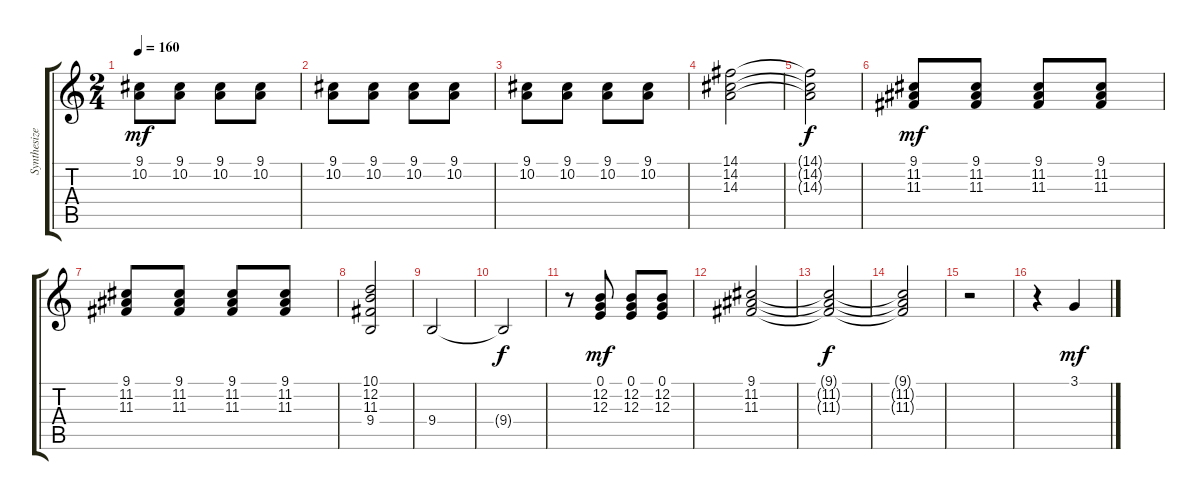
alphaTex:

\track ("Synthesizer(strings)" "Synthesize") {instrument stringensemble1}
\staff {score tabs}
\tuning (E4 B3 G3 D3 A2 E2) {hide}
\ts (2 4)
\tempo 160
\clef g2
\ks c
(9.1 10.2).8{dy mf} (9.1 10.2).8 (9.1 10.2).8 (9.1 10.2).8 |
(9.1 10.2).8 (9.1 10.2).8 (9.1 10.2).8 (9.1 10.2).8 |
(9.1 10.2).8 (9.1 10.2).8 (9.1 10.2).8 (9.1 10.2).8 |
(14.1 14.2 14.3).2 |
(14.1{t} 14.2{t} 14.3{t}).2{dy f} |
(9.1 11.2 11.3).8{dy mf} (9.1 11.2 11.3).8 (9.1 11.2 11.3).8 (9.1 11.2 11.3).8 |
(9.1 11.2 11.3).8 (9.1 11.2 11.3).8 (9.1 11.2 11.3).8 (9.1 11.2 11.3).8 |
(10.1 12.2 11.3 9.4).2 |
9.4.2 |
9.4{t}.2{dy f} |
r.8 (0.1 12.2 12.3).8{dy mf} (0.1 12.2 12.3).8 (0.1 12.2 12.3).8 |
(9.1 11.2 11.3).2 |
(9.1{t} 11.2{t} 11.3{t}).2{dy f} |
(9.1{t} 11.2{t} 11.3{t}).2 |
r.2 |
r.4 3.1.4{dy mf}
